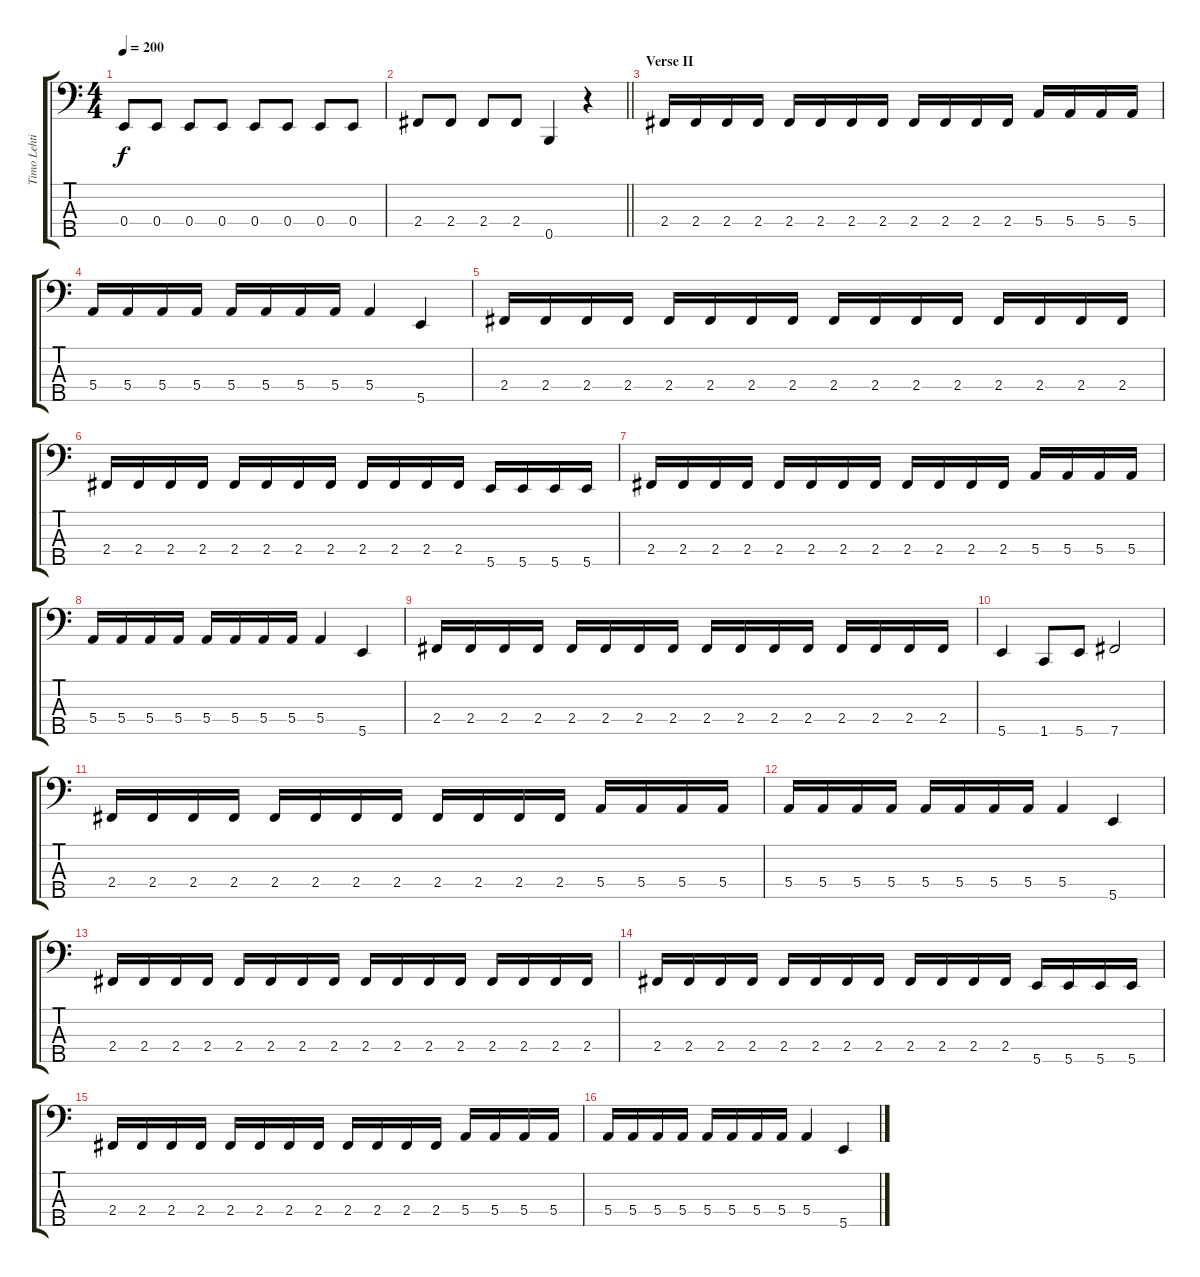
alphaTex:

\track ("Timo Lehtinen" "Timo Lehti") {instrument electricbassfinger}
\staff {score tabs}
\tuning (G2 D2 A1 E1 B0) {hide}
\ts (4 4)
\tempo 200
\clef f4
\ks c
0.4.8{dy f} 0.4.8 0.4.8 0.4.8 0.4.8 0.4.8 0.4.8 0.4.8 |
\barLineRight lightlight
2.4.8 2.4.8 2.4.8 2.4.8 0.5.4 r.4 |
\section ("" "Verse II")
2.4.16 2.4.16 2.4.16 2.4.16 2.4.16 2.4.16 2.4.16 2.4.16 2.4.16 2.4.16 2.4.16 2.4.16 5.4.16 5.4.16 5.4.16 5.4.16 |
5.4.16 5.4.16 5.4.16 5.4.16 5.4.16 5.4.16 5.4.16 5.4.16 5.4.4 5.5.4 |
2.4.16 2.4.16 2.4.16 2.4.16 2.4.16 2.4.16 2.4.16 2.4.16 2.4.16 2.4.16 2.4.16 2.4.16 2.4.16 2.4.16 2.4.16 2.4.16 |
2.4.16 2.4.16 2.4.16 2.4.16 2.4.16 2.4.16 2.4.16 2.4.16 2.4.16 2.4.16 2.4.16 2.4.16 5.5.16 5.5.16 5.5.16 5.5.16 |
2.4.16 2.4.16 2.4.16 2.4.16 2.4.16 2.4.16 2.4.16 2.4.16 2.4.16 2.4.16 2.4.16 2.4.16 5.4.16 5.4.16 5.4.16 5.4.16 |
5.4.16 5.4.16 5.4.16 5.4.16 5.4.16 5.4.16 5.4.16 5.4.16 5.4.4 5.5.4 |
2.4.16 2.4.16 2.4.16 2.4.16 2.4.16 2.4.16 2.4.16 2.4.16 2.4.16 2.4.16 2.4.16 2.4.16 2.4.16 2.4.16 2.4.16 2.4.16 |
5.5.4 1.5.8 5.5.8 7.5.2 |
2.4.16 2.4.16 2.4.16 2.4.16 2.4.16 2.4.16 2.4.16 2.4.16 2.4.16 2.4.16 2.4.16 2.4.16 5.4.16 5.4.16 5.4.16 5.4.16 |
5.4.16 5.4.16 5.4.16 5.4.16 5.4.16 5.4.16 5.4.16 5.4.16 5.4.4 5.5.4 |
2.4.16 2.4.16 2.4.16 2.4.16 2.4.16 2.4.16 2.4.16 2.4.16 2.4.16 2.4.16 2.4.16 2.4.16 2.4.16 2.4.16 2.4.16 2.4.16 |
2.4.16 2.4.16 2.4.16 2.4.16 2.4.16 2.4.16 2.4.16 2.4.16 2.4.16 2.4.16 2.4.16 2.4.16 5.5.16 5.5.16 5.5.16 5.5.16 |
2.4.16 2.4.16 2.4.16 2.4.16 2.4.16 2.4.16 2.4.16 2.4.16 2.4.16 2.4.16 2.4.16 2.4.16 5.4.16 5.4.16 5.4.16 5.4.16 |
5.4.16 5.4.16 5.4.16 5.4.16 5.4.16 5.4.16 5.4.16 5.4.16 5.4.4 5.5.4
